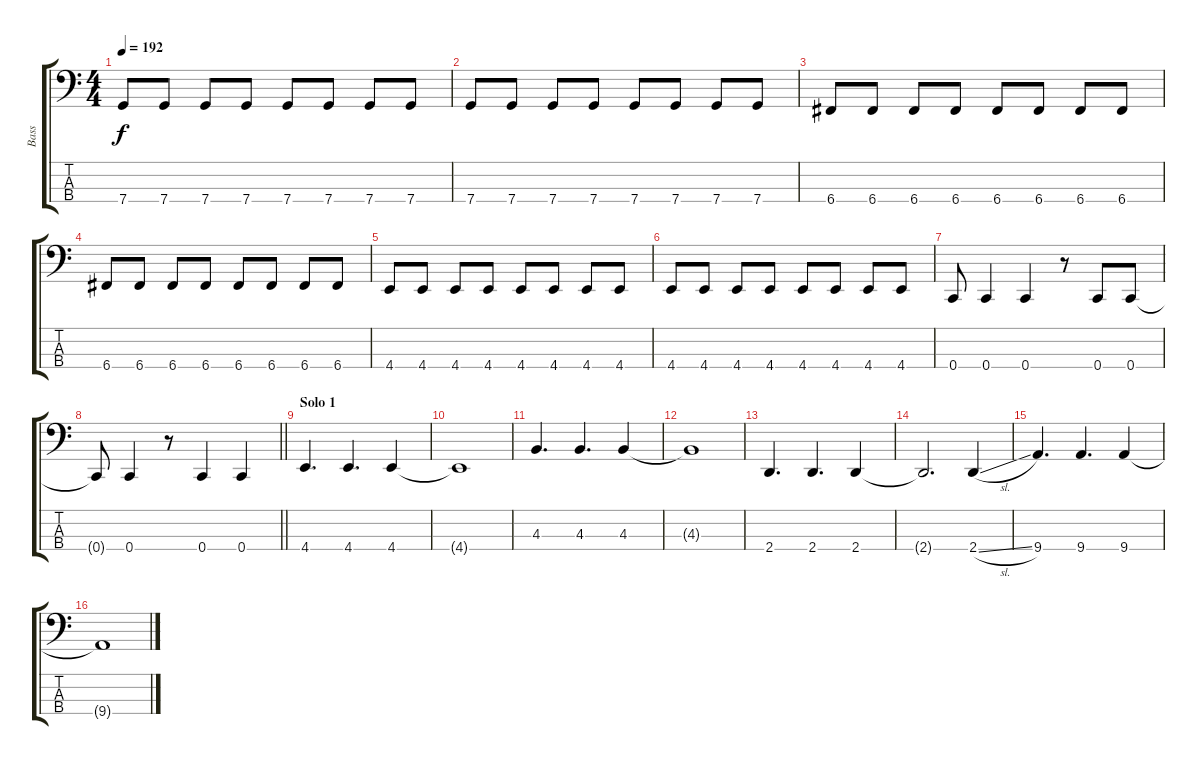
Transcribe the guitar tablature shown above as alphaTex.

\track ("Bass" "Bass") {instrument electricbasspick}
\staff {score tabs}
\tuning (F2 C2 G1 C1) {hide}
\ts (4 4)
\tempo 192
\clef f4
\ks aminor
7.4.8{dy f} 7.4.8 7.4.8 7.4.8 7.4.8 7.4.8 7.4.8 7.4.8 |
7.4.8 7.4.8 7.4.8 7.4.8 7.4.8 7.4.8 7.4.8 7.4.8 |
6.4.8 6.4.8 6.4.8 6.4.8 6.4.8 6.4.8 6.4.8 6.4.8 |
6.4.8 6.4.8 6.4.8 6.4.8 6.4.8 6.4.8 6.4.8 6.4.8 |
4.4.8 4.4.8 4.4.8 4.4.8 4.4.8 4.4.8 4.4.8 4.4.8 |
4.4.8 4.4.8 4.4.8 4.4.8 4.4.8 4.4.8 4.4.8 4.4.8 |
0.4.8 0.4.4 0.4.4 r.8 0.4.8 0.4.8 |
\barLineRight lightlight
0.4{t}.8 0.4.4 r.8 0.4.4 0.4.4 |
\section ("" "Solo 1")
4.4.4{d} 4.4.4{d} 4.4.4 |
4.4{t}.1 |
4.3.4{d} 4.3.4{d} 4.3.4 |
4.3{t}.1 |
2.4.4{d} 2.4.4{d} 2.4.4 |
2.4{t}.2{d} 2.4{sl}.4 |
9.4.4{d} 9.4.4{d} 9.4.4 |
9.4{t}.1
